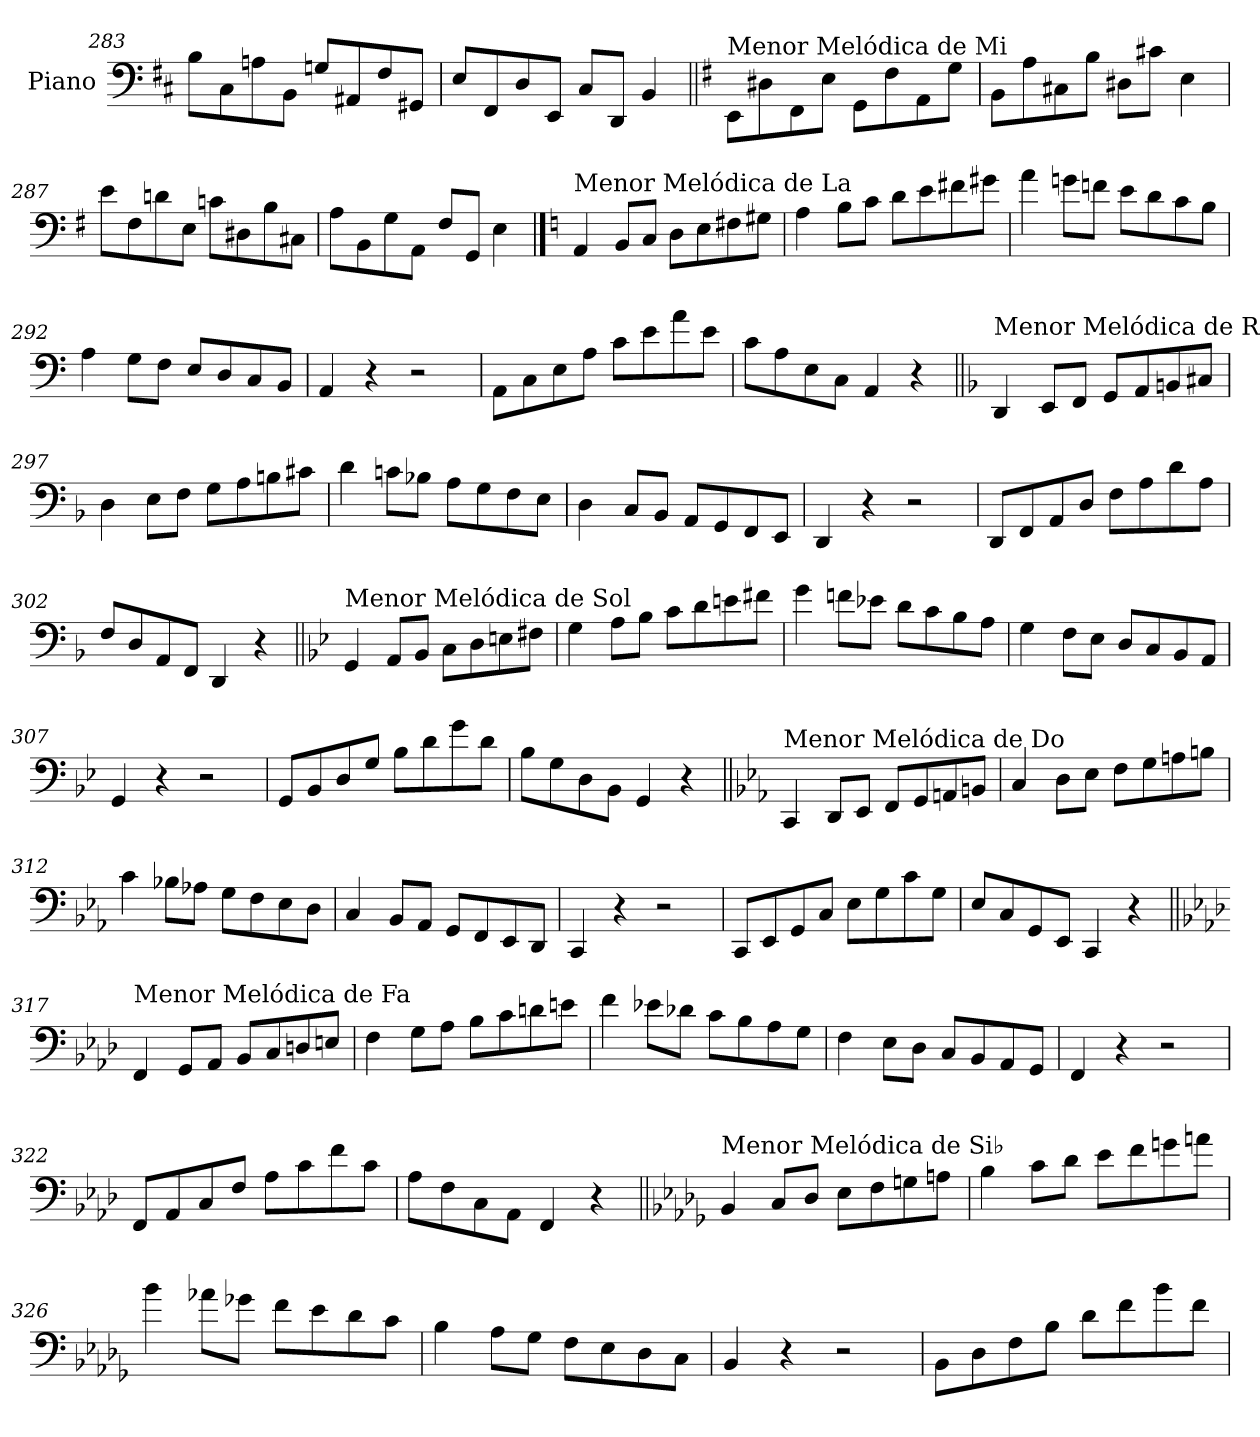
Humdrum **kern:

**kern
*part1
*staff1
*I"Piano
*I'Pno.
*clefF4
*k[f#c#]
=283
8B\L
8C#\
8An\
8BB\J
8Gn/L
8AA#X/
8F#/
8GG#X/J
=284
8E/L
8FF#/
8D/
8EE/J
8C#/L
8DD/J
4BB/
!!LO:LB:g=z
=285||
*k[f#]
!LO:TX:a:t=Menor Melódica de Mi
8EE\L
8D#X\
8FF#\
8E\J
8GG\L
8F#\
8AA\
8G\J
=286
8BB\L
8A\
8C#X\
8B\J
8D#X\L
8c#X\J
4E\
=287
8e\L
8F#\
8dn\
8E\J
8cn\L
8D#X\
8B\
8C#X\J
=288
8A\L
8BB\
8G\
8AA\J
8F#/L
8GG/J
4E\
!!LO:PB:g=z
==289
*k[]
!LO:TX:a:t=Menor Melódica de La
4AA/
8BB/L
8C/J
8D\L
8E\
8F#X\
8G#X\J
=290
4A\
8B\L
8c\J
8d\L
8e\
8f#X\
8g#X\J
=291
4a\
8gn\L
8fn\J
8e\L
8d\
8c\
8B\J
=292
4A\
8G\L
8F\J
8E/L
8D/
8C/
8BB/J
=293
4AA/
4r
2r
=294
8AA\L
8C\
8E\
8A\J
8c\L
8e\
8a\
8e\J
=295
8c\L
8A\
8E\
8C\J
4AA/
4r
!!LO:LB:g=z
=296||
*k[b-]
!LO:TX:a:t=Menor Melódica de Re
4DD/
8EE/L
8FF/J
8GG/L
8AA/
8BBn/
8C#X/J
=297
4D\
8E\L
8F\J
8G\L
8A\
8Bn\
8c#X\J
=298
4d\
8cn\L
8B-X\J
8A\L
8G\
8F\
8E\J
=299
4D\
8C/L
8BB-/J
8AA/L
8GG/
8FF/
8EE/J
=300
4DD/
4r
2r
=301
8DD/L
8FF/
8AA/
8D/J
8F\L
8A\
8d\
8A\J
=302
8F/L
8D/
8AA/
8FF/J
4DD/
4r
!!LO:LB:g=z
=303||
*k[b-e-]
!LO:TX:a:t=Menor Melódica de Sol
4GG/
8AA/L
8BB-/J
8C\L
8D\
8En\
8F#X\J
=304
4G\
8A\L
8B-\J
8c\L
8d\
8en\
8f#X\J
=305
4g\
8fn\L
8e-X\J
8d\L
8c\
8B-\
8A\J
=306
4G\
8F\L
8E-\J
8D/L
8C/
8BB-/
8AA/J
=307
4GG/
4r
2r
=308
8GG/L
8BB-/
8D/
8G/J
8B-\L
8d\
8g\
8d\J
=309
8B-\L
8G\
8D\
8BB-\J
4GG/
4r
!!LO:LB:g=z
=310||
*k[b-e-a-]
!LO:TX:a:t=Menor Melódica de Do
4CC/
8DD/L
8EE-/J
8FF/L
8GG/
8AAn/
8BBn/J
=311
4C/
8D\L
8E-\J
8F\L
8G\
8An\
8Bn\J
=312
4c\
8B-X\L
8A-X\J
8G\L
8F\
8E-\
8D\J
=313
4C/
8BB-/L
8AA-/J
8GG/L
8FF/
8EE-/
8DD/J
=314
4CC/
4r
2r
=315
8CC/L
8EE-/
8GG/
8C/J
8E-\L
8G\
8c\
8G\J
=316
8E-/L
8C/
8GG/
8EE-/J
4CC/
4r
!!LO:LB:g=z
=317||
*k[b-e-a-d-]
!LO:TX:a:t=Menor Melódica de Fa
4FF/
8GG/L
8AA-/J
8BB-/L
8C/
8Dn/
8En/J
=318
4F\
8G\L
8A-\J
8B-\L
8c\
8dn\
8en\J
=319
4f\
8e-X\L
8d-X\J
8c\L
8B-\
8A-\
8G\J
=320
4F\
8E-\L
8D-\J
8C/L
8BB-/
8AA-/
8GG/J
=321
4FF/
4r
2r
=322
8FF/L
8AA-/
8C/
8F/J
8A-\L
8c\
8f\
8c\J
=323
8A-\L
8F\
8C\
8AA-\J
4FF/
4r
!!LO:LB:g=z
=324||
*k[b-e-a-d-g-]
!LO:TX:a:t=Menor Melódica de Si♭
4BB-/
8C/L
8D-/J
8E-\L
8F\
8Gn\
8An\J
=325
4B-\
8c\L
8d-\J
8e-\L
8f\
8gn\
8an\J
=326
4b-\
8a-X\L
8g-X\J
8f\L
8e-\
8d-\
8c\J
=327
4B-\
8A-\L
8G-\J
8F\L
8E-\
8D-\
8C\J
=328
4BB-/
4r
2r
=329
8BB-\L
8D-\
8F\
8B-\J
8d-\L
8f\
8b-\
8f\J
=
*-
